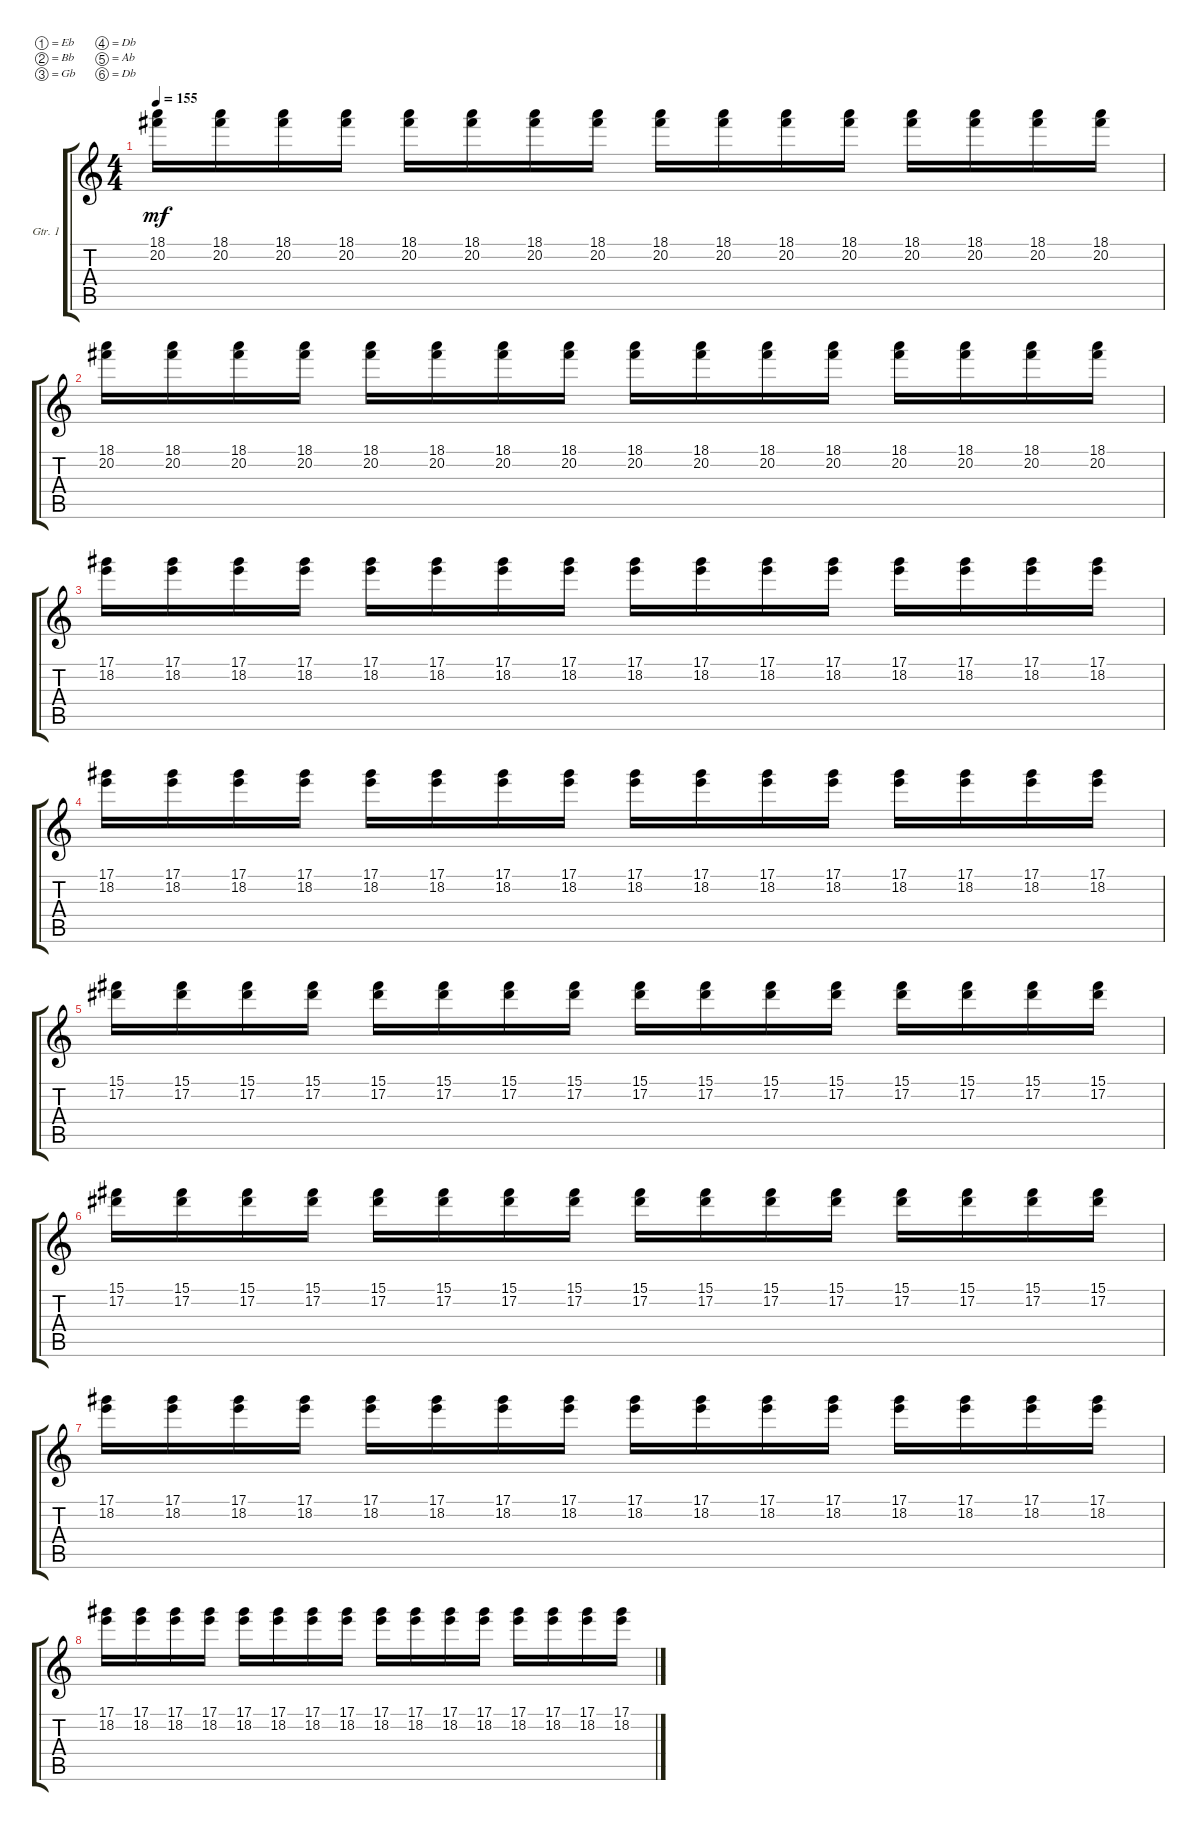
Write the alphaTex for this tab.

\defaultSystemsLayout 4
\bracketExtendMode groupsimilarinstruments
\firstSystemTrackNameOrientation horizontal
\otherSystemsTrackNameOrientation horizontal
\track ("Electric Guitar" "Gtr. 1") {instrument electricguitarclean}
\staff {score tabs}
\tuning (Eb4 Bb3 Gb3 Db3 Ab2 Db2)
\ts (4 4)
\tempo 155
\clef g2
\ks c
(18.1 20.2).16{dy mf} (18.1 20.2).16 (18.1 20.2).16 (18.1 20.2).16 (18.1 20.2).16 (18.1 20.2).16 (18.1 20.2).16 (18.1 20.2).16 (18.1 20.2).16 (18.1 20.2).16 (18.1 20.2).16 (18.1 20.2).16 (18.1 20.2).16 (18.1 20.2).16 (18.1 20.2).16 (18.1 20.2).16 |
(18.1 20.2).16 (18.1 20.2).16 (18.1 20.2).16 (18.1 20.2).16 (18.1 20.2).16 (18.1 20.2).16 (18.1 20.2).16 (18.1 20.2).16 (18.1 20.2).16 (18.1 20.2).16 (18.1 20.2).16 (18.1 20.2).16 (18.1 20.2).16 (18.1 20.2).16 (18.1 20.2).16 (18.1 20.2).16 |
(17.1 18.2).16 (17.1 18.2).16 (17.1 18.2).16 (17.1 18.2).16 (17.1 18.2).16 (17.1 18.2).16 (17.1 18.2).16 (17.1 18.2).16 (17.1 18.2).16 (17.1 18.2).16 (17.1 18.2).16 (17.1 18.2).16 (17.1 18.2).16 (17.1 18.2).16 (17.1 18.2).16 (17.1 18.2).16 |
(17.1 18.2).16 (17.1 18.2).16 (17.1 18.2).16 (17.1 18.2).16 (17.1 18.2).16 (17.1 18.2).16 (17.1 18.2).16 (17.1 18.2).16 (17.1 18.2).16 (17.1 18.2).16 (17.1 18.2).16 (17.1 18.2).16 (17.1 18.2).16 (17.1 18.2).16 (17.1 18.2).16 (17.1 18.2).16 |
(15.1 17.2).16 (15.1 17.2).16 (15.1 17.2).16 (15.1 17.2).16 (15.1 17.2).16 (15.1 17.2).16 (15.1 17.2).16 (15.1 17.2).16 (15.1 17.2).16 (15.1 17.2).16 (15.1 17.2).16 (15.1 17.2).16 (15.1 17.2).16 (15.1 17.2).16 (15.1 17.2).16 (15.1 17.2).16 |
(15.1 17.2).16 (15.1 17.2).16 (15.1 17.2).16 (15.1 17.2).16 (15.1 17.2).16 (15.1 17.2).16 (15.1 17.2).16 (15.1 17.2).16 (15.1 17.2).16 (15.1 17.2).16 (15.1 17.2).16 (15.1 17.2).16 (15.1 17.2).16 (15.1 17.2).16 (15.1 17.2).16 (15.1 17.2).16 |
(17.1 18.2).16 (17.1 18.2).16 (17.1 18.2).16 (17.1 18.2).16 (17.1 18.2).16 (17.1 18.2).16 (17.1 18.2).16 (17.1 18.2).16 (17.1 18.2).16 (17.1 18.2).16 (17.1 18.2).16 (17.1 18.2).16 (17.1 18.2).16 (17.1 18.2).16 (17.1 18.2).16 (17.1 18.2).16 |
(17.1 18.2).16 (17.1 18.2).16 (17.1 18.2).16 (17.1 18.2).16 (17.1 18.2).16 (17.1 18.2).16 (17.1 18.2).16 (17.1 18.2).16 (17.1 18.2).16 (17.1 18.2).16 (17.1 18.2).16 (17.1 18.2).16 (17.1 18.2).16 (17.1 18.2).16 (17.1 18.2).16 (17.1 18.2).16
